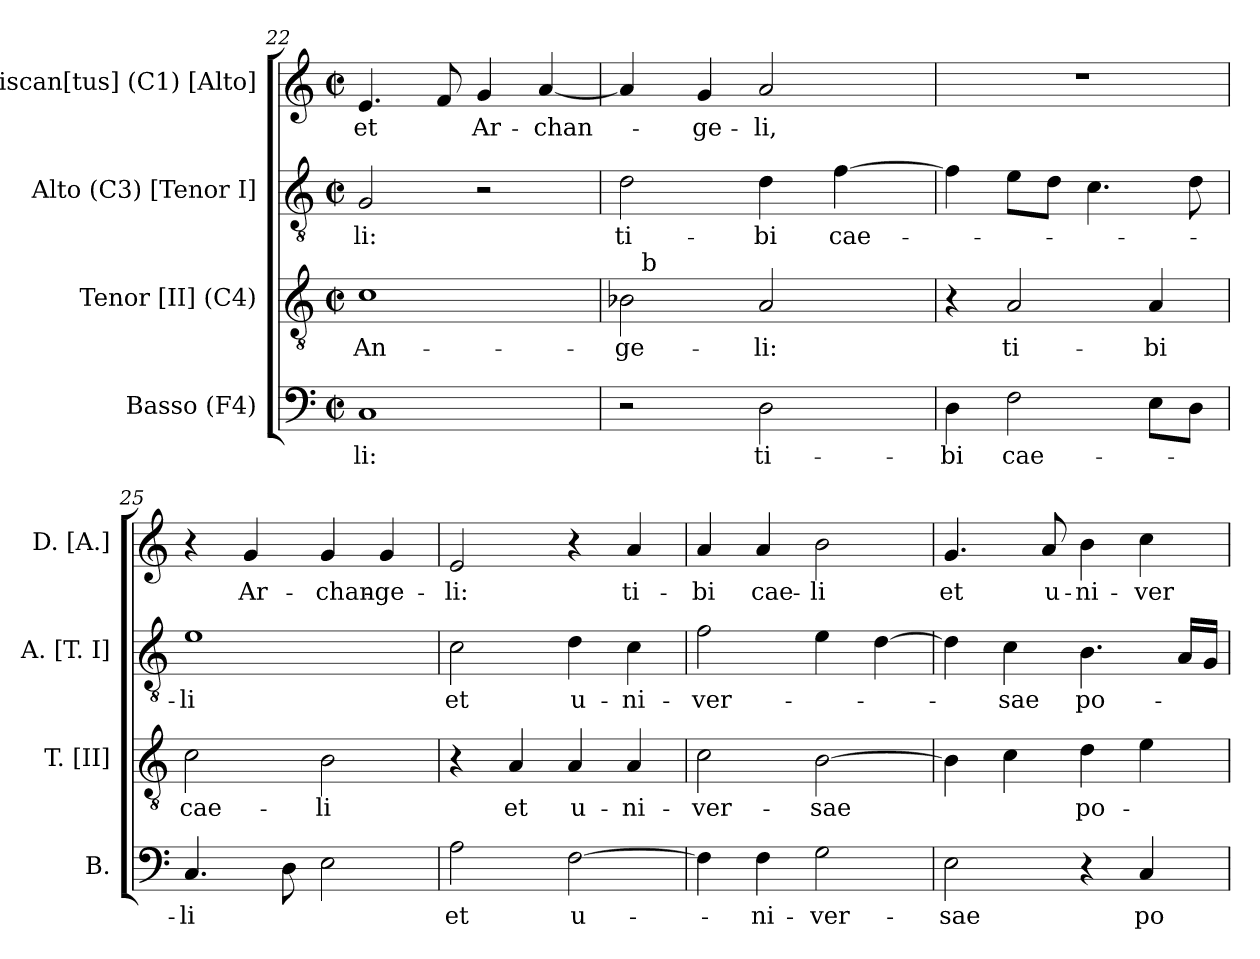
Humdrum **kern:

**kern	**text	**kern	**text	**kern	**text	**kern	**text
*part4	*part4	*part3	*part3	*part2	*part2	*part1	*part1
*staff4	*staff4	*staff3	*staff3	*staff2	*staff2	*staff1	*staff1
*I"Basso (F4)	*	*I"Tenor [II] (C4)	*	*I"Alto (C3) [Tenor I]	*	*I"Discan[tus] (C1) [Alto]	*
*I'B.	*	*I'T. [II]	*	*I'A. [T. I]	*	*I'D. [A.]	*
*clefF4	*	*clefGv2	*	*clefGv2	*	*clefG2	*
*	*	*ITrd7c12	*	*ITrd7c12	*	*	*
*k[]	*	*k[]	*	*k[]	*	*k[]	*
*C:	*	*C:	*	*C:	*	*C:	*
*M2/2	*	*M2/2	*	*M2/2	*	*M2/2	*
*met(c|)	*	*met(c|)	*	*met(c|)	*	*met(c|)	*
=22	=22	=22	=22	=22	=22	=22	=22
!	!LO:LY:b:color=#000000	!	!	!	!	!	!
!	!	!	!LO:LY:b:color=#000000	!	!	!	!
!	!	!	!	!	!LO:LY:b:color=#000000	!	!
!	!	!	!	!	!	!	!LO:LY:b:color=#000000
1Ci	-li:	1Ci	An-	2GGi/	-li:	4.ei/	et
.	.	.	.	.	.	8fi/	.
!	!	!	!	!	!	!	!LO:LY:b:color=#000000
.	.	.	.	2r	.	4gi/	Ar-
!	!	!	!	!	!	!	!LO:LY:b:color=#000000
.	.	.	.	.	.	[<4ai/	-chan-
=23	=23	=23	=23	=23	=23	=23	=23
!	!	!	!LO:LY:b:color=#000000	!	!	!	!
!	!	!	!	!	!LO:LY:b:color=#000000	!	!
*	*	*^	*	*	*	*	*
2r	.	2BB-i\	32ryy	-ge-	2Di\	ti-	4ai/]	.
.	.	.	256ryy	.	.	.	.	.
!	!	!	!LO:TX:a:t=b	!	!	!	!	!
.	.	.	2ryy	.	.	.	.	.
!	!	!	!	!	!	!	!	!LO:LY:b:color=#000000
.	.	.	.	.	.	.	4gi/	-ge-
!	!LO:LY:b:color=#000000	!	!	!	!	!	!	!
!	!	!	!	!LO:LY:b:color=#000000	!	!	!	!
!	!	!	!	!	!	!LO:LY:b:color=#000000	!	!
!	!	!	!	!	!	!	!	!LO:LY:b:color=#000000
2Di\	ti-	2AAi/	.	-li:	4Di\	-bi	2ai/	-li,
.	.	.	4ryy	.	.	.	.	.
!	!	!	!	!	!	!LO:LY:b:color=#000000	!	!
.	.	.	.	.	[>4Fi\	cae-	.	.
.	.	.	8ryy	.	.	.	.	.
.	.	.	16ryy	.	.	.	.	.
.	.	.	64..ryy	.	.	.	.	.
*	*	*v	*v	*	*	*	*	*
!!LO:PB:g=z
=24	=24	=24	=24	=24	=24	=24	=24
*	*	*^	*	*	*	*	*
!	!LO:LY:b:color=#000000	!	!	!	!	!	!	!
*	*	*v	*v	*	*	*	*	*
4Di\	-bi	4r	.	4Fi\]	.	1r	.
!	!LO:LY:b:color=#000000	!	!	!	!	!	!
!	!	!	!LO:LY:b:color=#000000	!	!	!	!
2Fi\	cae-	2AAi/	ti-	8Ei\L	.	.	.
.	.	.	.	8Di\J	.	.	.
.	.	.	.	4.Ci\	.	.	.
!	!	!	!LO:LY:b:color=#000000	!	!	!	!
8Ei\L	.	4AAi/	-bi	.	.	.	.
8Di\J	.	.	.	8Di\	.	.	.
=25	=25	=25	=25	=25	=25	=25	=25
!	!LO:LY:b:color=#000000	!	!	!	!	!	!
!	!	!	!LO:LY:b:color=#000000	!	!	!	!
!	!	!	!	!	!LO:LY:b:color=#000000	!	!
4.Ci/	-li	2Ci\	cae-	1Ei	-li	4r	.
!	!	!	!	!	!	!	!LO:LY:b:color=#000000
.	.	.	.	.	.	4gi/	Ar-
8Di\	.	.	.	.	.	.	.
!	!	!	!LO:LY:b:color=#000000	!	!	!	!
!	!	!	!	!	!	!	!LO:LY:b:color=#000000
2Ei\	.	2BBi\	-li	.	.	4gi/	-chan-
!	!	!	!	!	!	!	!LO:LY:b:color=#000000
.	.	.	.	.	.	4gi/	-ge-
=26	=26	=26	=26	=26	=26	=26	=26
!	!LO:LY:b:color=#000000	!	!	!	!	!	!
!	!	!	!	!	!LO:LY:b:color=#000000	!	!
!	!	!	!	!	!	!	!LO:LY:b:color=#000000
2Ai\	et	4r	.	2Ci\	et	2ei/	-li:
!	!	!	!LO:LY:b:color=#000000	!	!	!	!
.	.	4AAi/	et	.	.	.	.
!	!LO:LY:b:color=#000000	!	!	!	!	!	!
!	!	!	!LO:LY:b:color=#000000	!	!	!	!
!	!	!	!	!	!LO:LY:b:color=#000000	!	!
[>2Fi\	u-	4AAi/	u-	4Di\	u-	4r	.
!	!	!	!LO:LY:b:color=#000000	!	!	!	!
!	!	!	!	!	!LO:LY:b:color=#000000	!	!
!	!	!	!	!	!	!	!LO:LY:b:color=#000000
.	.	4AAi/	-ni-	4Ci\	-ni-	4ai/	ti-
=27	=27	=27	=27	=27	=27	=27	=27
!	!	!	!LO:LY:b:color=#000000	!	!	!	!
!	!	!	!	!	!LO:LY:b:color=#000000	!	!
!	!	!	!	!	!	!	!LO:LY:b:color=#000000
4Fi\]	.	2Ci\	-ver-	2Fi\	-ver-	4ai/	-bi
!	!LO:LY:b:color=#000000	!	!	!	!	!	!
!	!	!	!	!	!	!	!LO:LY:b:color=#000000
4Fi\	-ni-	.	.	.	.	4ai/	cae-
!	!LO:LY:b:color=#000000	!	!	!	!	!	!
!	!	!	!LO:LY:b:color=#000000	!	!	!	!
!	!	!	!	!	!	!	!LO:LY:b:color=#000000
2Gi\	-ver-	[>2BBi\	-sae	4Ei\	.	2bi\	-li
.	.	.	.	[>4Di\	.	.	.
=28	=28	=28	=28	=28	=28	=28	=28
!	!LO:LY:b:color=#000000	!	!	!	!	!	!
!	!	!	!	!	!	!	!LO:LY:b:color=#000000
2Ei\	-sae	4BBi\]	.	4Di\]	.	4.gi/	et
!	!	!	!	!	!LO:LY:b:color=#000000	!	!
.	.	4Ci\	.	4Ci\	-sae	.	.
!	!	!	!	!	!	!	!LO:LY:b:color=#000000
.	.	.	.	.	.	8ai/	u-
!	!	!	!LO:LY:b:color=#000000	!	!	!	!
!	!	!	!	!	!LO:LY:b:color=#000000	!	!
!	!	!	!	!	!	!	!LO:LY:b:color=#000000
4r	.	4Di\	po-	4.BBi\	po-	4bi\	-ni-
!	!LO:LY:b:color=#000000	!	!	!	!	!	!
!	!	!	!	!	!	!	!LO:LY:b:color=#000000
4Ci/	po-	4Ei\	.	.	.	4cci\	-ver-
.	.	.	.	16AAi/LL	.	.	.
.	.	.	.	16GGi/JJ	.	.	.
=	=	=	=	=	=	=	=
*-	*-	*-	*-	*-	*-	*-	*-
